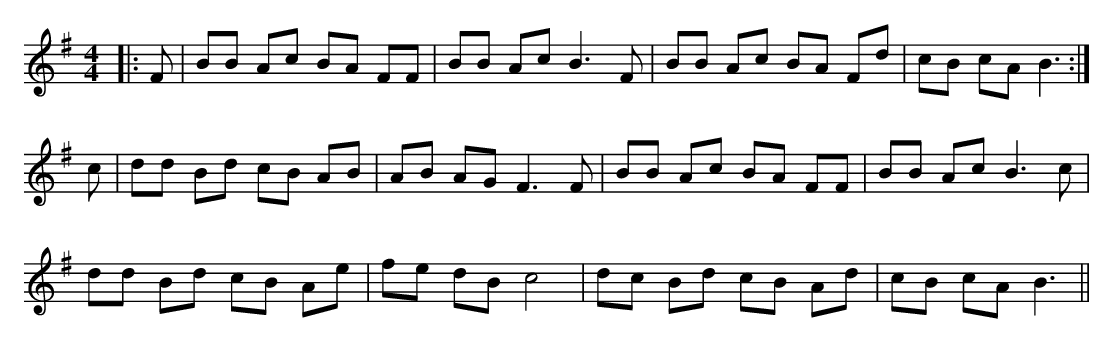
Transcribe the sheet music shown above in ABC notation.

X:1
M:4/4
K:Emin
|:F|BB Ac BA FF|BB Ac B3 F|BB Ac BA Fd|cB cA B3:|
c|dd Bd cB AB|AB AG F3 F|BB Ac BA FF|BB Ac B3 c|
dd Bd cB Ae|fe dB c4|dc Bd cB Ad|cB cA B3||
